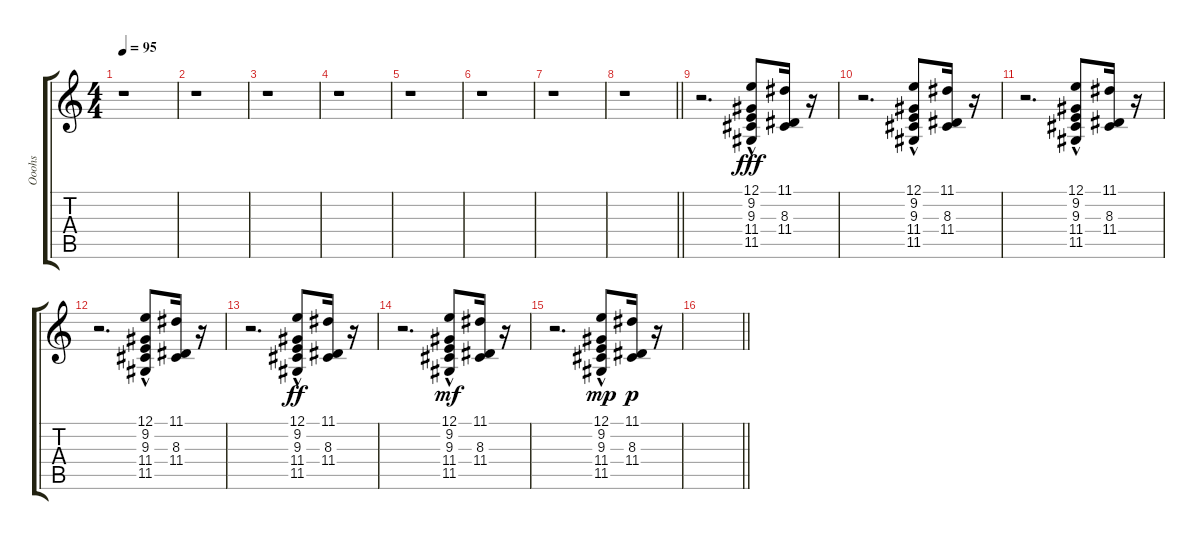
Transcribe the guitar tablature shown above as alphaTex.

\track ("Ooohs" "Ooohs") {instrument choiraahs}
\staff {score tabs}
\tuning (E4 B3 G3 D3 A2 E2) {hide}
\ts (4 4)
\tempo 95
\clef g2
\ks c
r.1{dy fff instrument choiraahs} |
r.1 |
r.1 |
r.1 |
r.1 |
r.1 |
r.1 |
\barLineRight lightlight
r.1 |
r.2{d} (12.1 9.2{hac} 9.3 11.4 11.5{hac}).8 (11.1 8.3 11.4).16 r.16 |
r.2{d} (12.1 9.2{hac} 9.3 11.4 11.5{hac}).8 (11.1 8.3 11.4).16 r.16 |
r.2{d} (12.1 9.2{hac} 9.3 11.4 11.5{hac}).8 (11.1 8.3 11.4).16 r.16 |
r.2{d} (12.1 9.2{hac} 9.3 11.4 11.5{hac}).8 (11.1 8.3 11.4).16 r.16 |
r.2{d} (12.1 9.2{hac} 9.3 11.4 11.5{hac}).8{dy ff} (11.1 8.3 11.4).16 r.16 |
r.2{d} (12.1 9.2{hac} 9.3 11.4 11.5{hac}).8{dy mf} (11.1 8.3 11.4).16 r.16 |
r.2{d} (12.1 9.2{hac} 9.3 11.4 11.5{hac}).8{dy mp} (11.1 8.3 11.4).16{dy p} r.16 |
\barLineRight lightlight
